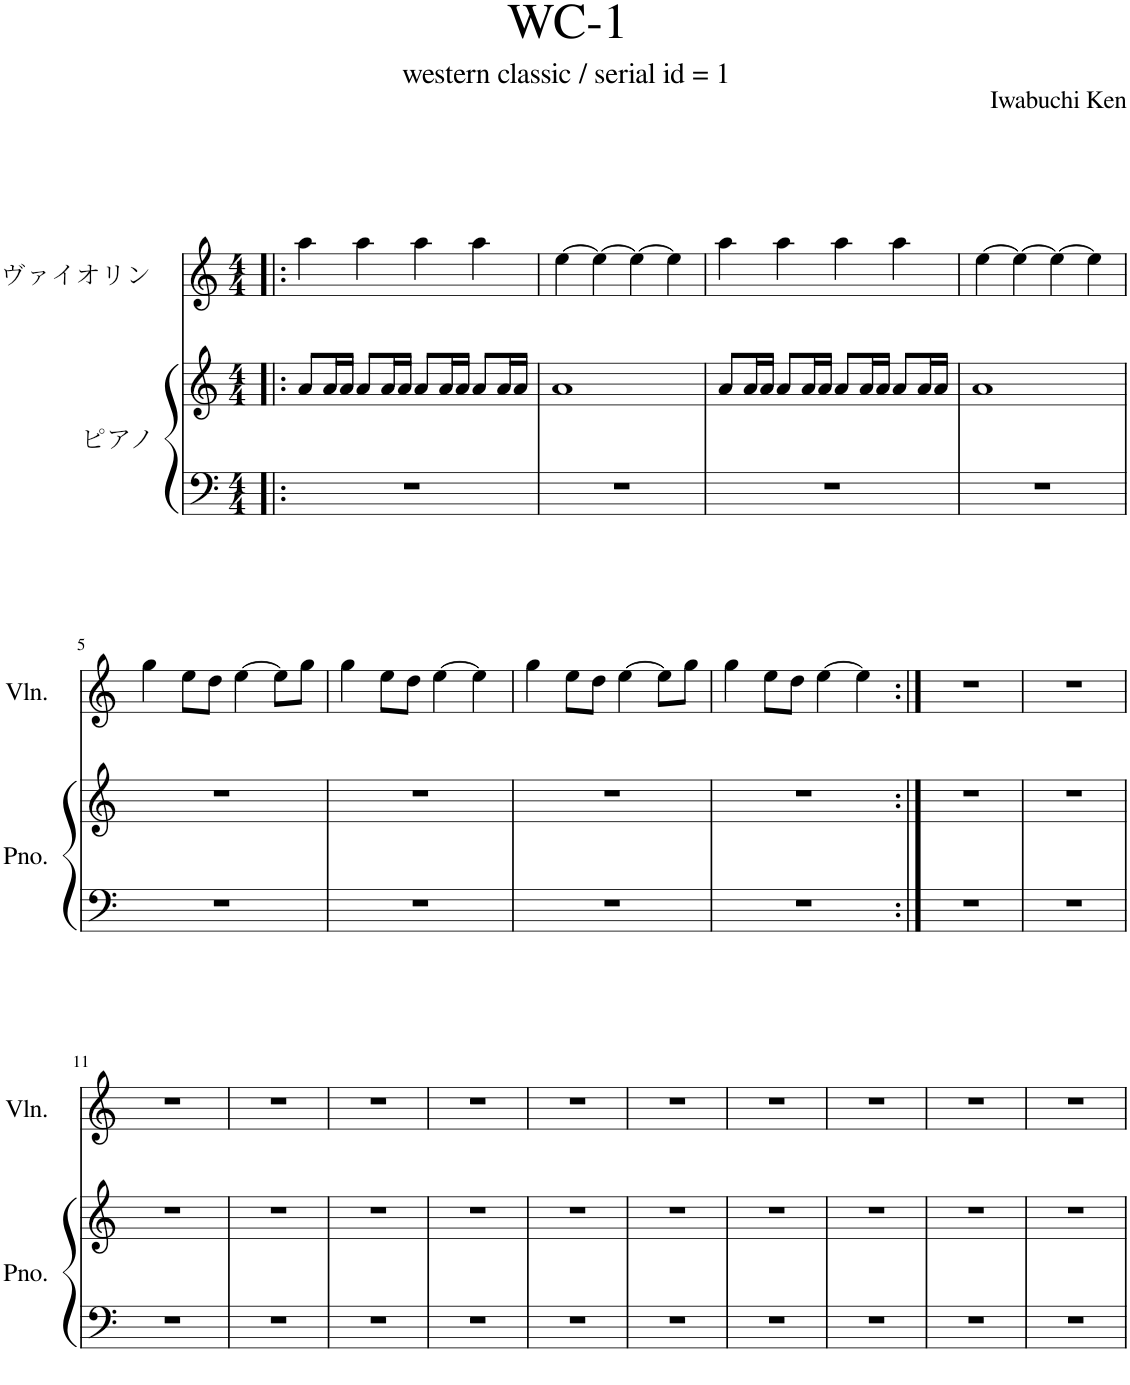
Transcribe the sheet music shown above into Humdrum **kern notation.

**kern	**kern	**kern
*part2	*part2	*part1
*staff3	*staff2	*staff1
*I"ピアノ	*	*I"ヴァイオリン
*clefF4	*clefG2	*clefG2
*k[]	*k[]	*k[]
*M4/4	*M4/4	*M4/4
=1!|:	=1!|:	=1!|:
1r	8a/L	4aa\
.	16a/L	.
.	16a/JJ	.
.	8a/L	4aa\
.	16a/L	.
.	16a/JJ	.
.	8a/L	4aa\
.	16a/L	.
.	16a/JJ	.
.	8a/L	4aa\
.	16a/L	.
.	16a/JJ	.
=2	=2	=2
1r	1a	[4ee\
.	.	4ee\_
.	.	4ee\_
.	.	4ee\]
=3	=3	=3
1r	8a/L	4aa\
.	16a/L	.
.	16a/JJ	.
.	8a/L	4aa\
.	16a/L	.
.	16a/JJ	.
.	8a/L	4aa\
.	16a/L	.
.	16a/JJ	.
.	8a/L	4aa\
.	16a/L	.
.	16a/JJ	.
=4	=4	=4
1r	1a	[4ee\
.	.	4ee\_
.	.	4ee\_
.	.	4ee\]
!!LO:LB:g=z
=5	=5	=5
1r	1r	4gg\
.	.	8ee\L
.	.	8dd\J
.	.	[4ee\
.	.	8ee\L]
.	.	8gg\J
=6	=6	=6
1r	1r	4gg\
.	.	8ee\L
.	.	8dd\J
.	.	[4ee\
.	.	4ee\]
=7	=7	=7
1r	1r	4gg\
.	.	8ee\L
.	.	8dd\J
.	.	[4ee\
.	.	8ee\L]
.	.	8gg\J
=8	=8	=8
1r	1r	4gg\
.	.	8ee\L
.	.	8dd\J
.	.	[4ee\
.	.	4ee\]
=9:|!	=9:|!	=9:|!
1r	1r	1r
=10	=10	=10
1r	1r	1r
!!LO:LB:g=z
=11	=11	=11
1r	1r	1r
=12	=12	=12
1r	1r	1r
=13	=13	=13
1r	1r	1r
=14	=14	=14
1r	1r	1r
=15	=15	=15
1r	1r	1r
=16	=16	=16
1r	1r	1r
=17	=17	=17
1r	1r	1r
=18	=18	=18
1r	1r	1r
=19	=19	=19
1r	1r	1r
=20	=20	=20
1r	1r	1r
=	=	=
*-	*-	*-
